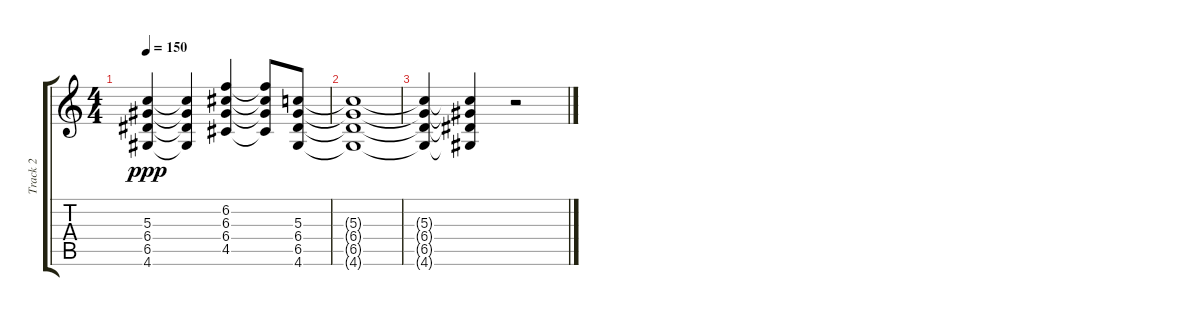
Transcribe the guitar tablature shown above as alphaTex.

\track ("Track 2" "Track 2") {instrument acousticguitarsteel}
\staff {score tabs}
\tuning (E4 B3 G3 D3 A2 E2) {hide}
\ts (4 4)
\tempo 150
\clef g2
\ks c
(5.3{t} 6.4{t} 6.5{t} 4.6{t}).4{dy ppp} (5.3{t} 6.4{t} 6.5{t} 4.6{t}).4 (6.2 6.3 6.4 4.5).4 (6.2{t} 6.3{t} 6.4{t} 4.5{t}).8 (5.3 6.4 6.5 4.6).8 |
(5.3{t} 6.4{t} 6.5{t} 4.6{t}).1 |
(5.3{t} 6.4{t} 6.5{t} 4.6{t}).4 (5.3{t} 6.4{t} 6.5{t} 4.6{t}).4 r.2
